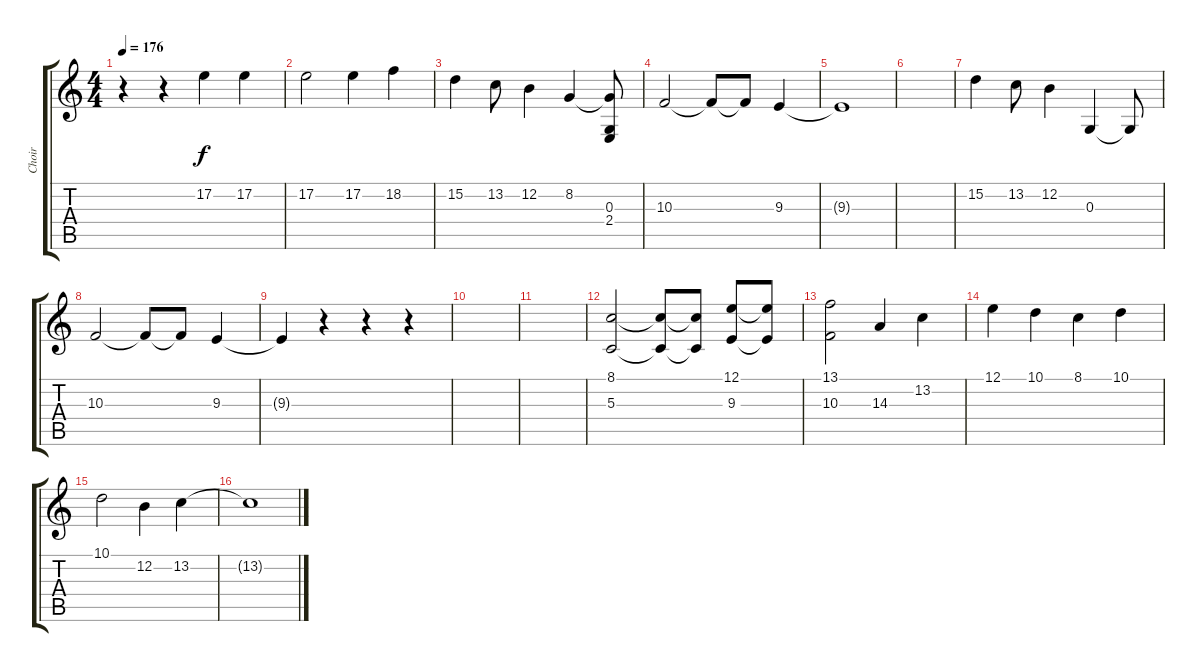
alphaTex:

\track ("Choir" "Choir") {instrument choiraahs}
\staff {score tabs}
\tuning (E4 B3 G3 D3 A2 E2) {hide}
\ts (4 4)
\tempo 176
\clef g2
\ks c
r.4{dy f} r.4 17.2.4 17.2.4 |
17.2.2 17.2.4 18.2.4 |
15.2.4 13.2.8 12.2.4 8.2.4 (8.2{t} 0.3 2.4).8 |
10.3.2 10.3{t}.8 10.3{t}.8 9.3.4 |
9.3{t}.1 |
|
15.2.4 13.2.8 12.2.4 0.3.4 0.3{t}.8 |
10.3.2 10.3{t}.8 10.3{t}.8 9.3.4 |
9.3{t}.4 r.4 r.4 r.4 |
|
|
(8.1 5.3).2 (8.1{t} 5.3{t}).8 (8.1{t} 5.3{t}).8 (12.1 9.3).8 (12.1{t} 9.3{t}).8 |
(13.1 10.3).2 14.3.4 13.2.4 |
12.1.4 10.1.4 8.1.4 10.1.4 |
10.1.2 12.2.4 13.2.4 |
13.2{t}.1
